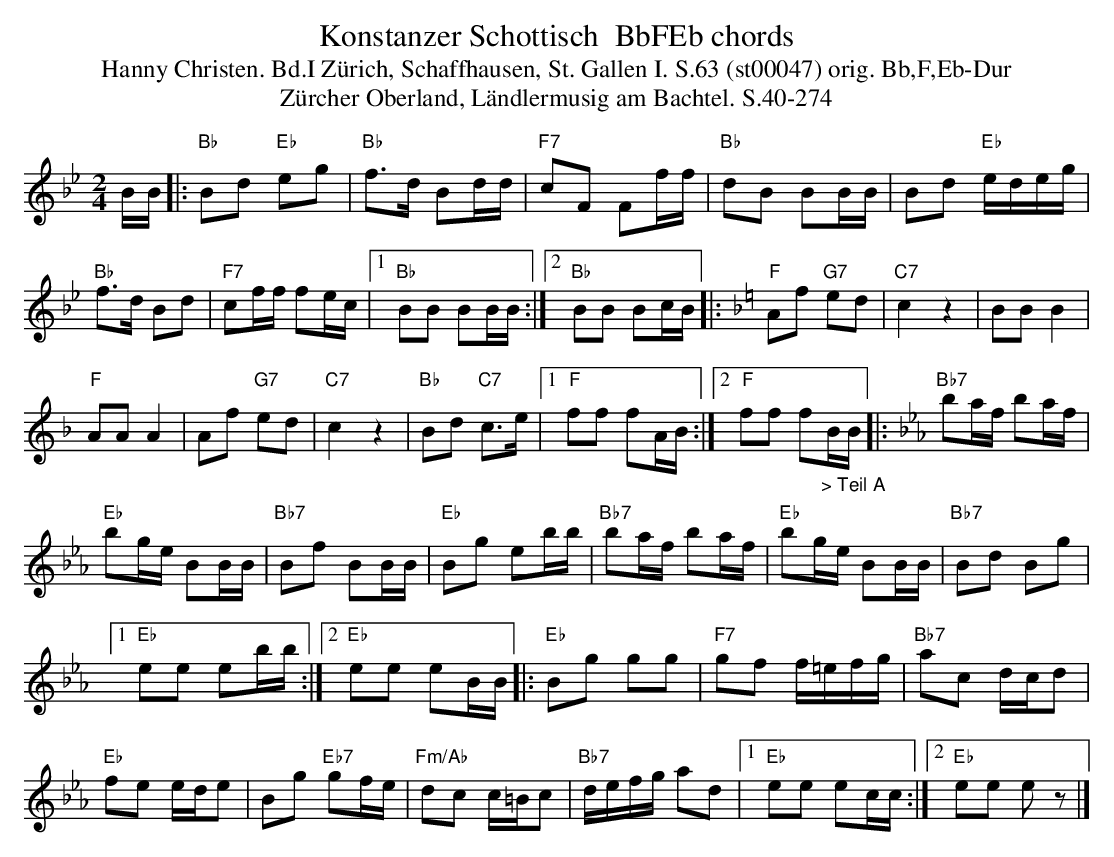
X:1
T: Konstanzer Schottisch  BbFEb chords
T:Hanny Christen. Bd.I Zürich, Schaffhausen, St. Gallen I. S.63 (st00047) orig. Bb,F,Eb-Dur
T: Z\"urcher Oberland, L\"andlermusig am Bachtel. S.40-274
M:2/4
L:1/16
K:Bb %%MIDI gchordon
BB |: "Bb"B2d2 "Eb"e2g2 | "Bb"f3d B2dd | "F7"c2F2 F2ff | "Bb"d2B2 B2BB | B2d2 "Eb"edeg  |
"Bb"f3d B2d2 | "F7"c2ff f2ec |1 "Bb"B2B2 B2BB :|2 "Bb"B2B2 B2cB |: [K:F] "F"A2f2 "G7"e2d2 | "C7"c4z4 | B2B2 B4 |
"F"A2A2A4 | A2f2 "G7"e2d2 | "C7"c4z4 | "Bb"B2d2 "C7"c3e |1 "F"f2f2 f2AB :|2 "F"f2f2 f2"_> Teil A"BB |: [K:Eb] "Bb7"b2af b2af |
"Eb"b2ge B2BB | "Bb7"B2f2 B2BB | "Eb"B2g2 e2bb | "Bb7"b2af b2af | "Eb"b2ge B2BB | "Bb7"B2d2 B2g2 |1
"Eb"e2e2 e2bb :|2 "Eb"e2e2 e2BB |: "Eb"B2g2 g2g2 | "F7"g2f2 f=efg | "Bb7"a2c2 dcd2 |
"Eb"f2e2 ede2 | B2g2 "Eb7"g2fe | "Fm/Ab"d2c2 c=Bc2 | "Bb7"defg a2d2 |1 "Eb"e2e2 e2cc :|2 "Eb"e2e2 e2z2 |]
